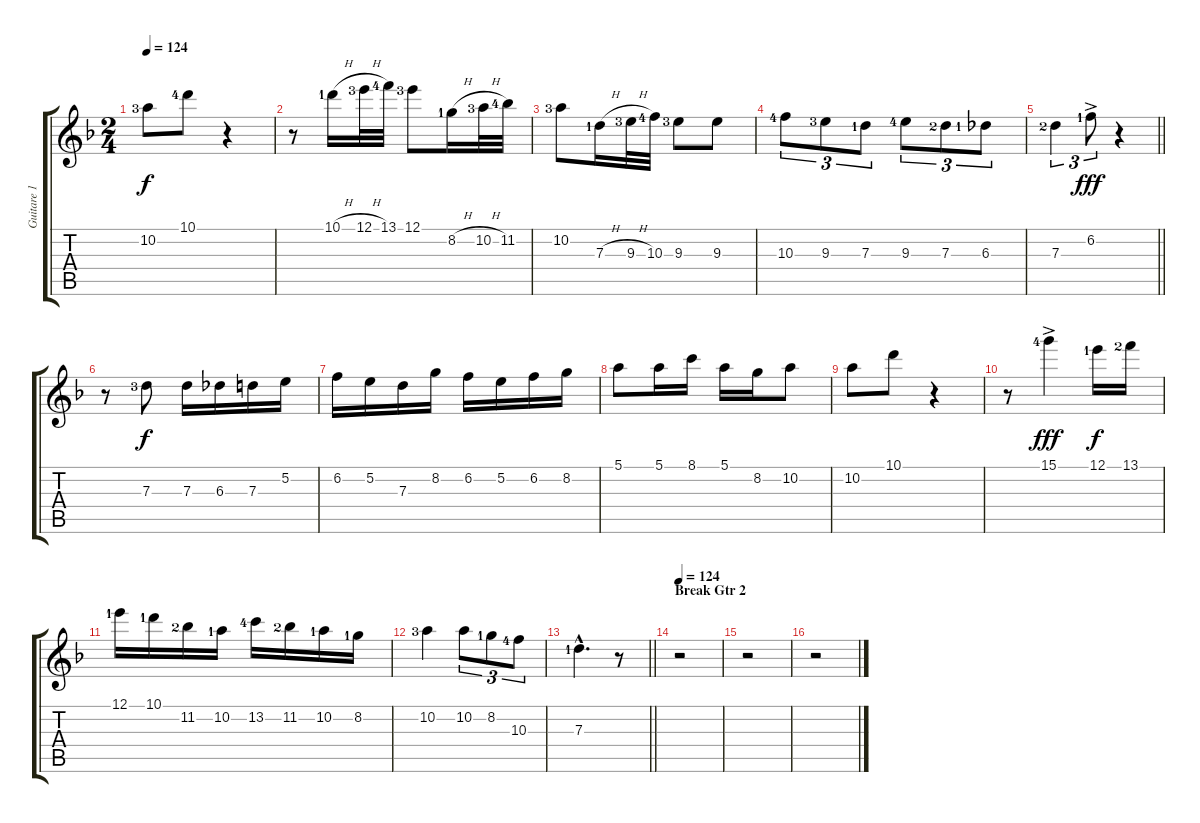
\track ("Guitare 1" "Guitare 1") {instrument acousticguitarnylon}
\staff {score tabs}
\tuning (E4 B3 G3 D3 A2 E2) {hide}
\ts (2 4)
\tempo 124
\clef g2
\ks dminor
10.2{lf 4}.8{dy f} 10.1{lf 5}.8 r.4 |
r.8 10.1{h lf 2}.16 12.1{h lf 4}.32 13.1{lf 5}.32 12.1{lf 4}.8 8.2{h lf 2}.16 10.2{h lf 4}.32 11.2{lf 5}.32 |
10.2{lf 4}.8 7.3{h lf 2}.16 9.3{h lf 4}.32 10.3{lf 5}.32 9.3{lf 4}.8 9.3.8 |
10.3{lf 5}.8{tu (3 2)} 9.3{lf 4}.8{tu (3 2)} 7.3{lf 2}.8{tu (3 2)} 9.3{lf 5}.8{tu (3 2)} 7.3{lf 3}.8{tu (3 2)} 6.3{lf 2}.8{tu (3 2)} |
\barLineRight lightlight
7.3{lf 3}.4{tu (3 2)} 6.2{ac lf 2}.8{tu (3 2) dy fff} r.4 |
r.8 7.3{lf 4}.8{dy f} 7.3.16 6.3.16 7.3.16 5.2.16 |
6.2.16 5.2.16 7.3.16 8.2.16 6.2.16 5.2.16 6.2.16 8.2.16 |
5.1.8 5.1.16 8.1.16 5.1.16 8.2.16 10.2.8 |
10.2.8 10.1.8 r.4 |
r.8 15.1{ac lf 5}.4{dy fff} 12.1{lf 2}.16{dy f} 13.1{lf 3}.16 |
12.1{lf 2}.16 10.1{lf 2}.16 11.2{lf 3}.16 10.2{lf 2}.16 13.2{lf 5}.16 11.2{lf 3}.16 10.2{lf 2}.16 8.2{lf 2}.16 |
10.2{lf 4}.4 10.2.8{tu (3 2)} 8.2{lf 2}.8{tu (3 2)} 10.3{lf 5}.8{tu (3 2)} |
\barLineRight lightlight
7.3{hac lf 2}.4{d} r.8 |
\section ("" "Break Gtr 2")
\tempo 124
r.2 |
r.2 |
r.2
